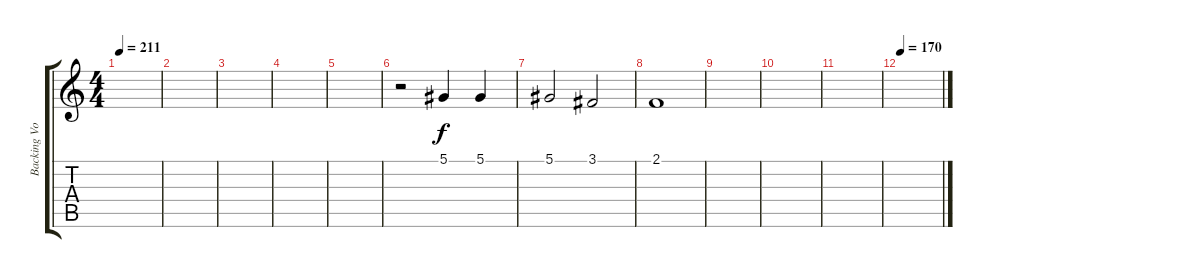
\track ("Backing Vocals" "Backing Vo") {instrument tenorsax}
\staff {score tabs}
\tuning (Eb4 Bb3 Gb3 Db3 Ab2 Eb2) {hide}
\ts (4 4)
\tempo 211
\clef g2
\ks c
|
|
|
|
|
r.2 5.1.4 5.1.4 |
5.1.2 3.1.2 |
2.1.1 |
|
|
|
\tempo 170
